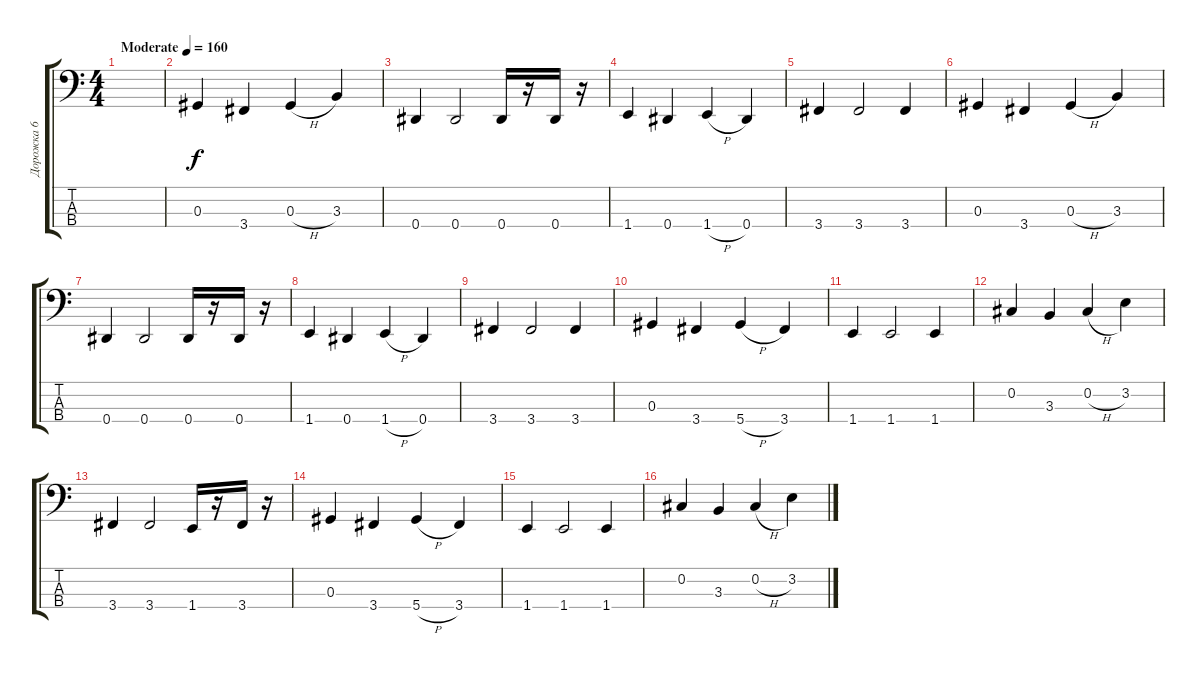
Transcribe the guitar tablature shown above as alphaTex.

\track ("Дорожка 6" "Дорожка 6") {instrument electricbassfinger}
\staff {score tabs}
\tuning (Gb2 Db2 Ab1 Eb1) {hide}
\ts (4 4)
\tempo (160 "Moderate")
\clef f4
\ks c
|
0.3.4 3.4.4 0.3{h}.4 3.3.4 |
0.4.4 0.4.2 0.4.16 r.16 0.4.16 r.16 |
1.4.4 0.4.4 1.4{h}.4 0.4.4 |
3.4.4 3.4.2 3.4.4 |
0.3.4 3.4.4 0.3{h}.4 3.3.4 |
0.4.4 0.4.2 0.4.16 r.16 0.4.16 r.16 |
1.4.4 0.4.4 1.4{h}.4 0.4.4 |
3.4.4 3.4.2 3.4.4 |
0.3.4 3.4.4 5.4{h}.4 3.4.4 |
1.4.4 1.4.2 1.4.4 |
0.2.4 3.3.4 0.2{h}.4 3.2.4 |
3.4.4 3.4.2 1.4.16 r.16 3.4.16 r.16 |
0.3.4 3.4.4 5.4{h}.4 3.4.4 |
1.4.4 1.4.2 1.4.4 |
0.2.4 3.3.4 0.2{h}.4 3.2.4
